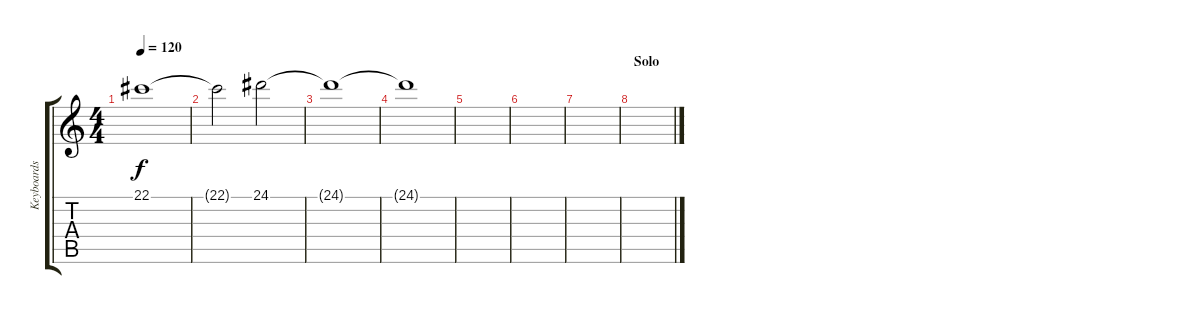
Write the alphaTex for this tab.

\track ("Keyboards" "Keyboards") {instrument stringensemble1}
\staff {score tabs}
\tuning (Eb4 Bb3 Gb3 Db3 Ab2 Eb2) {hide}
\ts (4 4)
\tempo 120
\clef g2
\ks c
22.1.1{dy f} |
22.1{t}.2 24.1.2 |
24.1{t}.1 |
24.1{t}.1 |
|
|
|
\section ("" "Solo")
